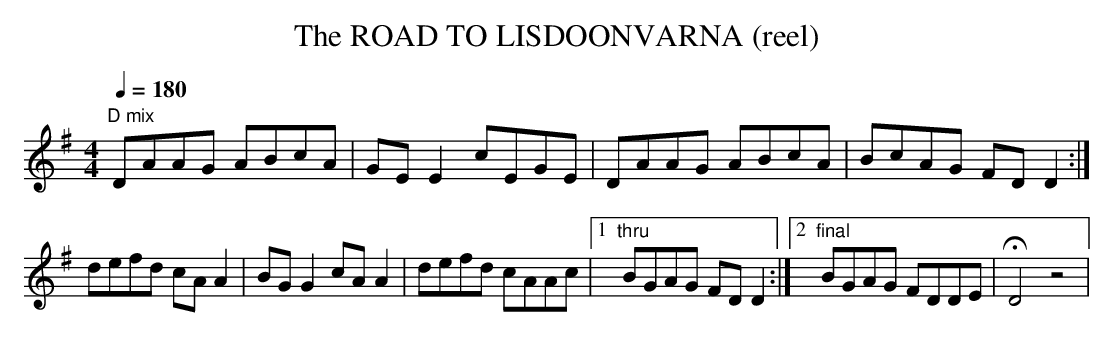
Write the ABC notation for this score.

X:1
T:ROAD TO LISDOONVARNA (reel), The
Q:1/4=180
M:4/4
L:1/8
K:G
"D mix"
DAAG ABcA|GEE2 cEGE|DAAG ABcA|BcAG FDD2 :|
defd cAA2|BGG2 cAA2|defd cAAc|1 "thru"BGAG FDD2 :|\
[2 "final"BGAG FDDE|HD4z4|
